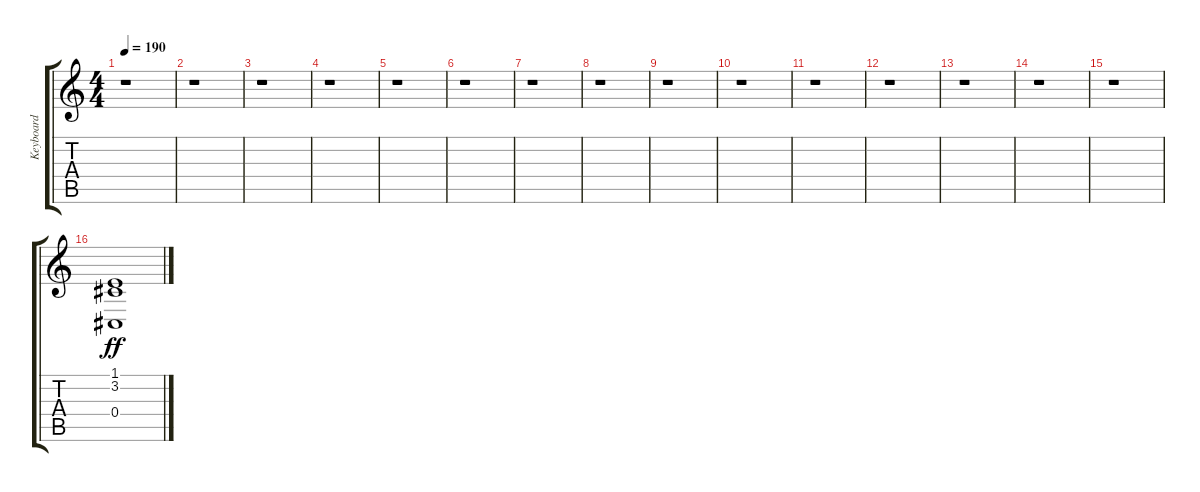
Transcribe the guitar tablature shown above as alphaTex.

\track ("Keyboard" "Keyboard") {instrument stringensemble1}
\staff {score tabs}
\tuning (Eb4 Bb3 Gb3 Db3 Ab2 Db2) {hide}
\ts (4 4)
\tempo 190
\clef g2
\ks c
r.1{dy ff} |
r.1 |
r.1 |
r.1 |
r.1 |
r.1 |
r.1 |
r.1 |
r.1 |
r.1 |
r.1 |
r.1 |
r.1 |
r.1 |
r.1 |
(1.1 3.2 0.4).1
